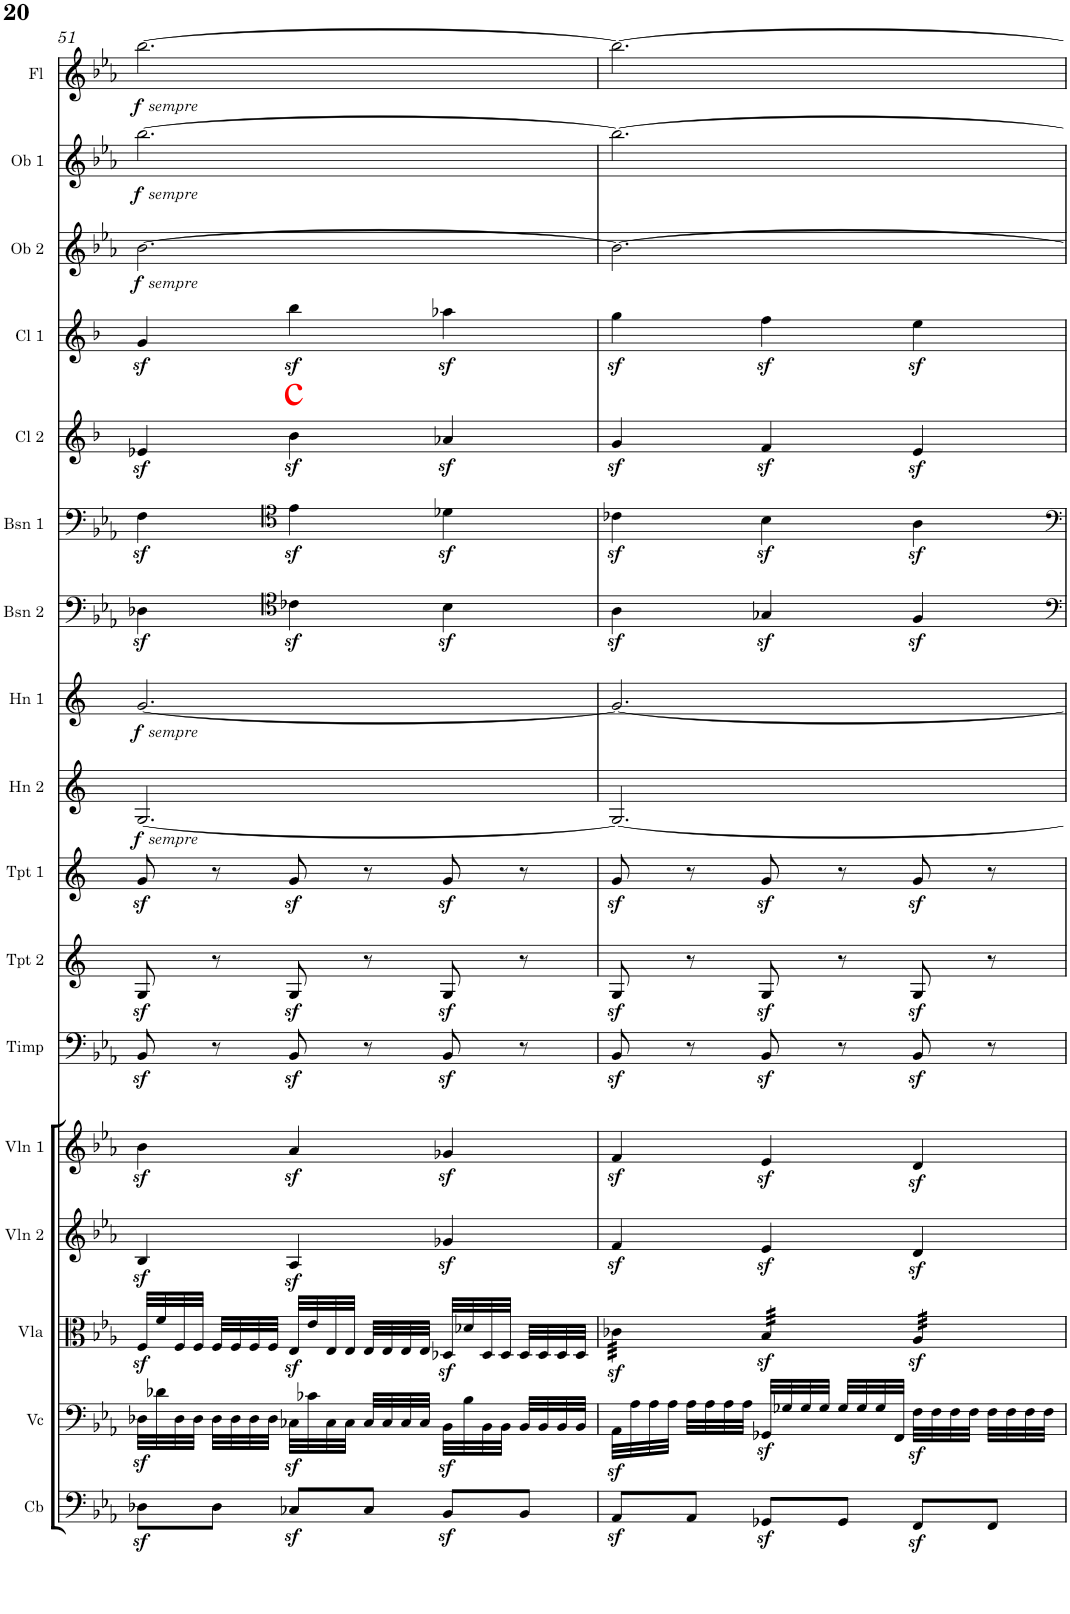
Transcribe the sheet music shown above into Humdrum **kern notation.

**kern	**kern	**kern	**kern	**kern	**kern	**kern	**kern	**kern	**dynam	**kern	**dynam	**kern	**kern	**kern	**kern	**text	**kern	**dynam	**kern	**dynam	**kern	**dynam
*part17	*part16	*part15	*part14	*part13	*part12	*part11	*part10	*part9	*part9	*part8	*part8	*part7	*part6	*part5	*part4	*part4	*part3	*part3	*part2	*part2	*part1	*part1
*staff17	*staff16	*staff15	*staff14	*staff13	*staff12	*staff11	*staff10	*staff9	*staff9	*staff8	*staff8	*staff7	*staff6	*staff5	*staff4	*staff4	*staff3	*staff3	*staff2	*staff2	*staff1	*staff1
*I"Contrabass	*I"Violoncello	*I"Viola	*I"Violin 2	*I"Violin 1	*I"Timpani	*I"Eb Trumpet 2	*I"Eb Trumpet 1	*I"Eb Horn 2	*	*I"Eb Horn 1	*	*I"Bassoon 2	*I"Bassoon 1	*I"Bb Clarinet 2	*I"Bb Clarinet 1	*	*I"Oboe 2	*	*I"Oboe 1	*	*I"Flute	*
*I'Cb	*I'Vc	*I'Vla	*I'Vln 2	*I'Vln 1	*I'Timp	*I'Tpt 2	*I'Tpt 1	*I'Hn 2	*	*I'Hn 1	*	*I'Bsn 2	*I'Bsn 1	*I'Cl 2	*I'Cl 1	*	*I'Ob 2	*	*I'Ob 1	*	*I'Fl	*
!!LO:PB:g=z
*clefF4	*clefF4	*clefC3	*clefG2	*clefG2	*clefF4	*clefG2	*clefG2	*clefG2	*	*clefG2	*	*clefF4	*clefF4	*clefG2	*clefG2	*	*clefG2	*	*clefG2	*	*clefG2	*
*Trd7c12	*	*	*	*	*	*Trd-2c-3	*Trd-2c-3	*Trd5c9	*	*Trd5c9	*	*	*	*Trd1c2	*Trd1c2	*	*	*	*	*	*	*
*k[b-e-a-]	*k[b-e-a-]	*k[b-e-a-]	*k[b-e-a-]	*k[b-e-a-]	*k[b-e-a-]	*k[]	*k[]	*k[]	*	*k[]	*	*k[b-e-a-]	*k[b-e-a-]	*k[b-]	*k[b-]	*	*k[b-e-a-]	*	*k[b-e-a-]	*	*k[b-e-a-]	*
*M3/4	*M3/4	*M3/4	*M3/4	*M3/4	*M3/4	*M3/4	*M3/4	*M3/4	*	*M3/4	*	*M3/4	*M3/4	*M3/4	*M3/4	*	*M3/4	*	*M3/4	*	*M3/4	*
=51	=51	=51	=51	=51	=51	=51	=51	=51	=51	=51	=51	=51	=51	=51	=51	=51	=51	=51	=51	=51	=51	=51
!	!	!	!	!	!	!	!	!	!LO:DY:b	!	!	!	!	!	!	!	!	!	!	!	!	!
!	!	!	!	!	!	!	!	!	!LO:DY:n=1:b	!	!LO:DY:b	!	!	!	!	!	!	!	!	!	!	!
!	!	!	!	!	!	!	!	!	!	!	!LO:DY:n=1:b	!	!	!	!	!	!	!LO:DY:b	!	!	!	!
!	!	!	!	!	!	!	!	!	!	!	!	!	!	!	!	!	!	!LO:DY:n=1:b	!	!LO:DY:b	!	!
!	!	!	!	!	!	!	!	!	!	!	!	!	!	!	!	!	!	!	!	!LO:DY:n=1:b	!	!LO:DY:b
!	!	!	!	!	!	!	!	!	!	!	!	!	!	!	!	!	!	!	!	!	!	!LO:DY:n=1:b
8D-Xz<\L	32D-Xz<\LLL	32Fz</LLL	4B-z</	4b-z<\	8BB-z</	8Gz</	8gz</	[2.G/	f other-dynamics	[2.g/	f other-dynamics	4D-Xz<\	4Fz<\	4e-Xz</	4gz</	.	[2.b-\	f other-dynamics	[2.bb-\	f other-dynamics	[2.bb-\	f other-dynamics
.	32d-X\	32f/	.	.	.	.	.	.	.	.	.	.	.	.	.	.	.	.	.	.	.	.
.	32D-\	32F/	.	.	.	.	.	.	.	.	.	.	.	.	.	.	.	.	.	.	.	.
.	32D-\JJJ	32F/JJJ	.	.	.	.	.	.	.	.	.	.	.	.	.	.	.	.	.	.	.	.
8D-\J	32D-\LLL	32F/LLL	.	.	8r	8r	8r	.	.	.	.	.	.	.	.	.	.	.	.	.	.	.
.	32D-\	32F/	.	.	.	.	.	.	.	.	.	.	.	.	.	.	.	.	.	.	.	.
.	32D-\	32F/	.	.	.	.	.	.	.	.	.	.	.	.	.	.	.	.	.	.	.	.
.	32D-\JJJ	32F/JJJ	.	.	.	.	.	.	.	.	.	.	.	.	.	.	.	.	.	.	.	.
*	*	*	*	*	*	*	*	*	*	*	*	*clefC4	*clefC4	*	*	*	*	*	*	*	*	*
!	!	!	!	!	!	!	!	!	!	!	!	!	!	!	!	!LO:LY:b:color=#FF0000	!	!	!	!	!	!
8C-Xz</L	32C-Xz<\LLL	32E-z</LLL	4A-z</	4a-z</	8BB-z</	8Gz</	8gz</	.	.	.	.	4c-Xz<\	4e-z<\	4b-z<\	4bb-z<\	c	.	.	.	.	.	.
.	32c-X\	32e-/	.	.	.	.	.	.	.	.	.	.	.	.	.	.	.	.	.	.	.	.
.	32C-\	32E-/	.	.	.	.	.	.	.	.	.	.	.	.	.	.	.	.	.	.	.	.
.	32C-\JJJ	32E-/JJJ	.	.	.	.	.	.	.	.	.	.	.	.	.	.	.	.	.	.	.	.
8C-/J	32C-/LLL	32E-/LLL	.	.	8r	8r	8r	.	.	.	.	.	.	.	.	.	.	.	.	.	.	.
.	32C-/	32E-/	.	.	.	.	.	.	.	.	.	.	.	.	.	.	.	.	.	.	.	.
.	32C-/	32E-/	.	.	.	.	.	.	.	.	.	.	.	.	.	.	.	.	.	.	.	.
.	32C-/JJJ	32E-/JJJ	.	.	.	.	.	.	.	.	.	.	.	.	.	.	.	.	.	.	.	.
8BB-z</L	32BB-z<\LLL	32D-Xz</LLL	4g-Xz</	4g-Xz</	8BB-z</	8Gz</	8gz</	.	.	.	.	4B-z<\	4d-Xz<\	4a-Xz</	4aa-Xz<\	.	.	.	.	.	.	.
.	32B-\	32d-X/	.	.	.	.	.	.	.	.	.	.	.	.	.	.	.	.	.	.	.	.
.	32BB-\	32D-/	.	.	.	.	.	.	.	.	.	.	.	.	.	.	.	.	.	.	.	.
.	32BB-\JJJ	32D-/JJJ	.	.	.	.	.	.	.	.	.	.	.	.	.	.	.	.	.	.	.	.
8BB-/J	32BB-/LLL	32D-/LLL	.	.	8r	8r	8r	.	.	.	.	.	.	.	.	.	.	.	.	.	.	.
.	32BB-/	32D-/	.	.	.	.	.	.	.	.	.	.	.	.	.	.	.	.	.	.	.	.
.	32BB-/	32D-/	.	.	.	.	.	.	.	.	.	.	.	.	.	.	.	.	.	.	.	.
.	32BB-/JJJ	32D-/JJJ	.	.	.	.	.	.	.	.	.	.	.	.	.	.	.	.	.	.	.	.
=52	=52	=52	=52	=52	=52	=52	=52	=52	=52	=52	=52	=52	=52	=52	=52	=52	=52	=52	=52	=52	=52	=52
*	*	*tremolo	*	*	*	*	*	*	*	*	*	*	*	*	*	*	*	*	*	*	*	*
8AA-z</L	32AA-z<\LLL	32c-Xz<\LLL	4fz</	4fz</	8BB-z</	8Gz</	8gz</	2.G/_	.	2.g/_	.	4A-z<\	4c-Xz<\	4gz</	4ggz<\	.	2.b-\_	.	2.bb-\_	.	2.bb-\_	.
.	32A-\	32c-Xz<\	.	.	.	.	.	.	.	.	.	.	.	.	.	.	.	.	.	.	.	.
.	32A-\	32c-Xz<\	.	.	.	.	.	.	.	.	.	.	.	.	.	.	.	.	.	.	.	.
.	32A-\JJJ	32c-Xz<\	.	.	.	.	.	.	.	.	.	.	.	.	.	.	.	.	.	.	.	.
8AA-/J	32A-\LLL	32c-Xz<\	.	.	8r	8r	8r	.	.	.	.	.	.	.	.	.	.	.	.	.	.	.
.	32A-\	32c-Xz<\	.	.	.	.	.	.	.	.	.	.	.	.	.	.	.	.	.	.	.	.
.	32A-\	32c-Xz<\	.	.	.	.	.	.	.	.	.	.	.	.	.	.	.	.	.	.	.	.
.	32A-\JJJ	32c-Xz<\JJJ	.	.	.	.	.	.	.	.	.	.	.	.	.	.	.	.	.	.	.	.
8GG-Xz</L	32GG-Xz</LLL	32B-z</LLL	4e-z</	4e-z</	8BB-z</	8Gz</	8gz</	.	.	.	.	4G-Xz</	4B-z<\	4fz</	4ffz<\	.	.	.	.	.	.	.
.	32G-X/	32B-z</	.	.	.	.	.	.	.	.	.	.	.	.	.	.	.	.	.	.	.	.
.	32G-/	32B-z</	.	.	.	.	.	.	.	.	.	.	.	.	.	.	.	.	.	.	.	.
.	32G-/JJJ	32B-z</	.	.	.	.	.	.	.	.	.	.	.	.	.	.	.	.	.	.	.	.
8GG-/J	32G-/LLL	32B-z</	.	.	8r	8r	8r	.	.	.	.	.	.	.	.	.	.	.	.	.	.	.
.	32G-/	32B-z</	.	.	.	.	.	.	.	.	.	.	.	.	.	.	.	.	.	.	.	.
.	32G-/	32B-z</	.	.	.	.	.	.	.	.	.	.	.	.	.	.	.	.	.	.	.	.
.	32FF/JJJ	32B-z</JJJ	.	.	.	.	.	.	.	.	.	.	.	.	.	.	.	.	.	.	.	.
8FFz</L	32Fz<\LLL	32A-z</LLL	4dz</	4dz</	8BB-z</	8Gz</	8gz</	.	.	.	.	4Fz</	4A-z<\	4ez</	4eez<\	.	.	.	.	.	.	.
.	32F\	32A-z</	.	.	.	.	.	.	.	.	.	.	.	.	.	.	.	.	.	.	.	.
.	32F\	32A-z</	.	.	.	.	.	.	.	.	.	.	.	.	.	.	.	.	.	.	.	.
.	32F\JJJ	32A-z</	.	.	.	.	.	.	.	.	.	.	.	.	.	.	.	.	.	.	.	.
8FF/J	32F\LLL	32A-z</	.	.	8r	8r	8r	.	.	.	.	.	.	.	.	.	.	.	.	.	.	.
.	32F\	32A-z</	.	.	.	.	.	.	.	.	.	.	.	.	.	.	.	.	.	.	.	.
.	32F\	32A-z</	.	.	.	.	.	.	.	.	.	.	.	.	.	.	.	.	.	.	.	.
.	32F\JJJ	32A-z</JJJ	.	.	.	.	.	.	.	.	.	.	.	.	.	.	.	.	.	.	.	.
*	*	*Xtremolo	*	*	*	*	*	*	*	*	*	*	*	*	*	*	*	*	*	*	*	*
=	=	=	=	=	=	=	=	=	=	=	=	=	=	=	=	=	=	=	=	=	=	=
*-	*-	*-	*-	*-	*-	*-	*-	*-	*-	*-	*-	*-	*-	*-	*-	*-	*-	*-	*-	*-	*-	*-
